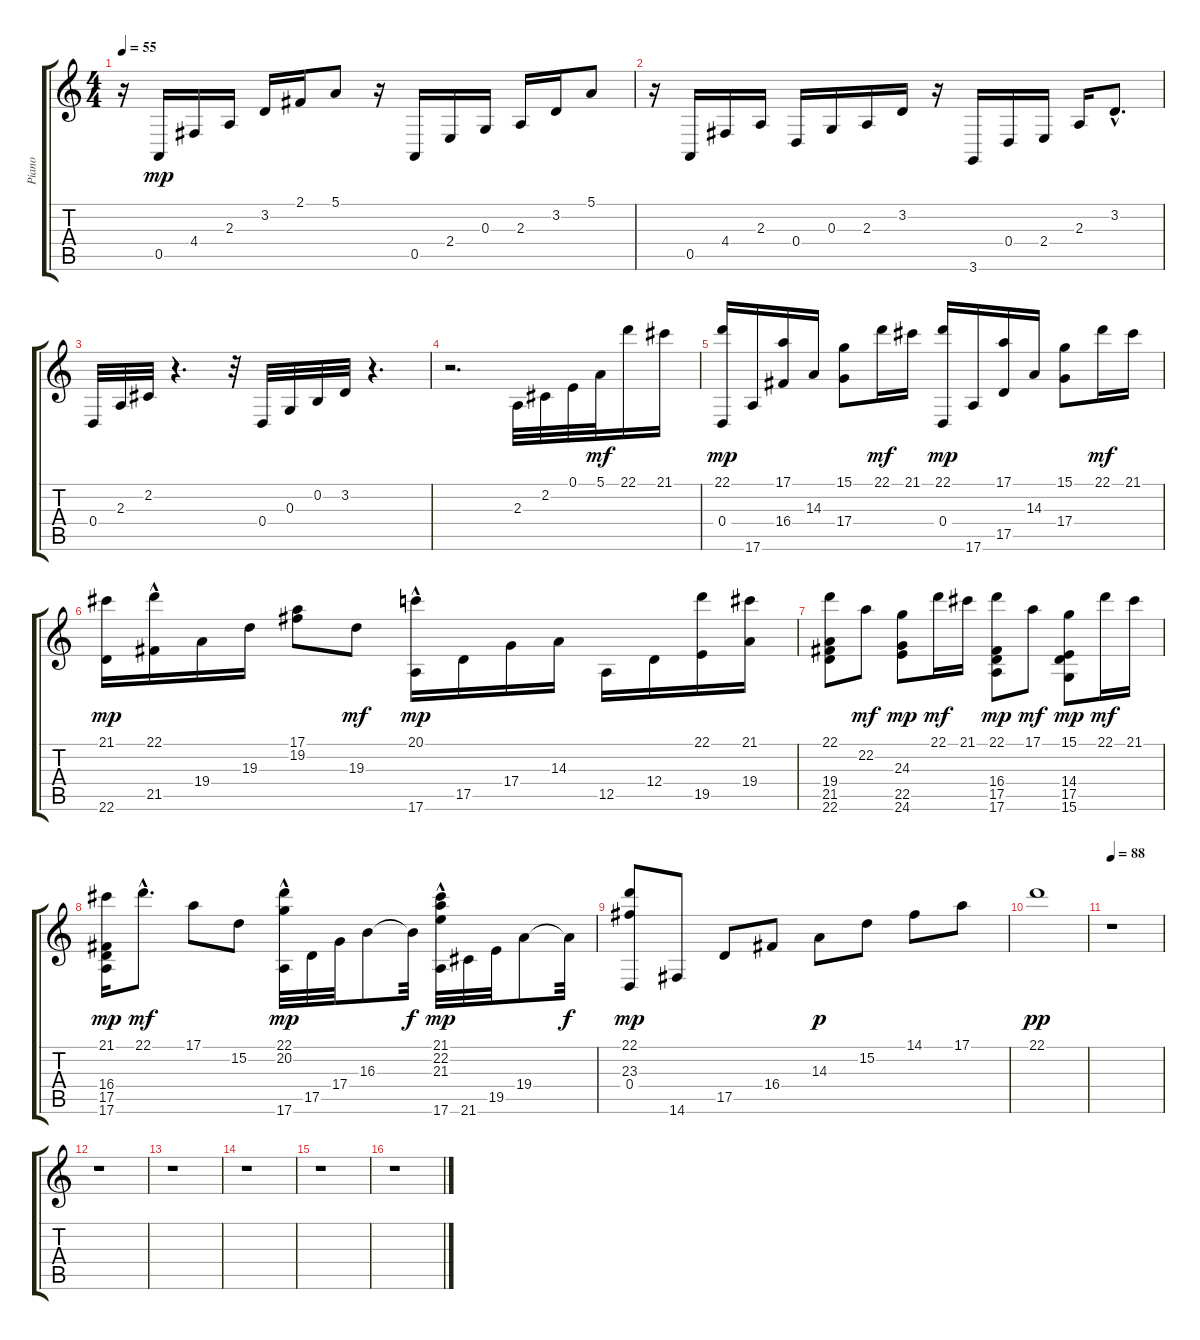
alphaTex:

\track ("Piano" "Piano") {instrument acousticgrandpiano}
\staff {score tabs}
\tuning (E4 B3 G3 D3 A2 E2) {hide}
\ts (4 4)
\tempo 55
\clef g2
\ks c
r.16{dy f} 0.5.16{dy mp} 4.4.16 2.3.16 3.2.16 2.1.16 5.1.8 r.16 0.5.16 2.4.16 0.3.16 2.3.16 3.2.16 5.1.8 |
r.16 0.5.16 4.4.16 2.3.16 0.4.16 0.3.16 2.3.16 3.2.16 r.16 3.6.16 0.4.16 2.4.16 2.3.16 3.2{hac}.8{d} |
0.4.32 2.3.32 2.2.32 r.4{d} r.32 0.4.32 0.3.32 0.2.32 3.2.32 r.4{d} |
r.2{d} 2.3.32 2.2.32 0.1.32 5.1.32{dy mf} 22.1.16 21.1.16 |
(22.1 0.4).16{dy mp} 17.6.16 (17.1 16.4).16 14.3.16 (15.1 17.4).8 22.1.16{dy mf} 21.1.16 (22.1 0.4).16{dy mp} 17.6.16 (17.1 17.5).16 14.3.16 (15.1 17.4).8 22.1.16{dy mf} 21.1.16 |
(21.1 22.6).16{dy mp} (22.1{hac} 21.5).16 19.4.16 19.3.16 (17.1 19.2).8 19.3.8{dy mf} (20.1{hac} 17.6).16{dy mp} 17.5.16 17.4.16 14.3.16 12.5.16 12.4.16 (22.1 19.5).16 (21.1 19.4).16 |
(22.1 19.4 21.5 22.6).8 22.2.8{dy mf} (24.3 22.5 24.6).8{dy mp} 22.1.16{dy mf} 21.1.16 (22.1 16.4 17.5 17.6).8{dy mp} 17.1.8{dy mf} (15.1 14.4 17.5 15.6).8{dy mp} 22.1.16{dy mf} 21.1.16 |
(21.1 16.4 17.5 17.6).16{dy mp} 22.1{hac}.8{d dy mf} 17.1.8 15.2.8 (22.1{hac} 20.2{hac} 17.6).32{dy mp} 17.5.32 17.4.32 16.3.8 16.3{t}.32{dy f} (21.1{hac} 22.2{hac} 21.3{hac} 17.6).32{dy mp} 21.6.32 19.5.32 19.4.8 19.4{t}.32{dy f} |
(22.1 23.3 0.4).8{dy mp} 14.6.8 17.5.8 16.4.8 14.3.8{dy p} 15.2.8 14.1.8 17.1.8 |
22.1.1{dy pp} |
\tempo 88
r.1 |
r.1 |
r.1 |
r.1 |
r.1 |
r.1
